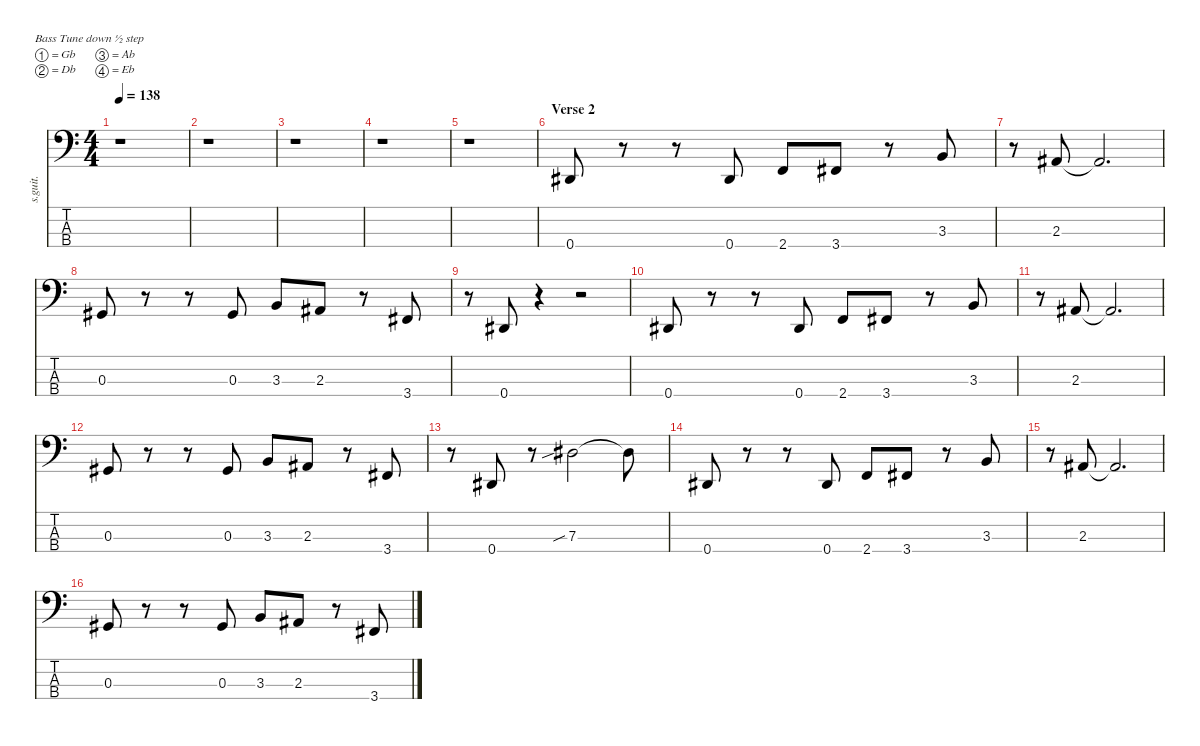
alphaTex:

\defaultSystemsLayout 4
\hideDynamics
\bracketExtendMode nobrackets
\track ("Murdoc Faust Niccals | Jazz Bass (Irl) / \"Flying-V\" Electric-Bass (Clip) " "s.guit.") {instrument electricbassfinger}
\staff {score tabs}
\tuning (Gb2 Db2 Ab1 Eb1)
\ts (4 4)
\tempo 138
\clef f4
\ks c
r.1{dy f} |
r.1 |
r.1 |
r.1 |
r.1 |
\section ("" "Verse 2")
0.4{acc #}.8 r.8 r.8 0.4{acc #}.8 2.4.8 3.4{acc #}.8 r.8 3.3.8 |
r.8 2.3{acc #}.8 2.3{t acc #}.2{d} |
0.3{acc #}.8 r.8 r.8 0.3{acc #}.8 3.3.8 2.3{acc #}.8 r.8 3.4{acc #}.8 |
r.8 0.4{acc #}.8 r.4 r.2 |
0.4{acc #}.8 r.8 r.8 0.4{acc #}.8 2.4.8 3.4{acc #}.8 r.8 3.3.8 |
r.8 2.3{acc #}.8 2.3{t acc #}.2{d} |
0.3{acc #}.8 r.8 r.8 0.3{acc #}.8 3.3.8 2.3{acc #}.8 r.8 3.4{acc #}.8 |
r.8 0.4{acc #}.8 r.8 7.3{sib acc #}.2 7.3{t acc #}.8 |
0.4{acc #}.8 r.8 r.8 0.4{acc #}.8 2.4.8 3.4{acc #}.8 r.8 3.3.8 |
r.8 2.3{acc #}.8 2.3{t acc #}.2{d} |
0.3{acc #}.8 r.8 r.8 0.3{acc #}.8 3.3.8 2.3{acc #}.8 r.8 3.4{acc #}.8
